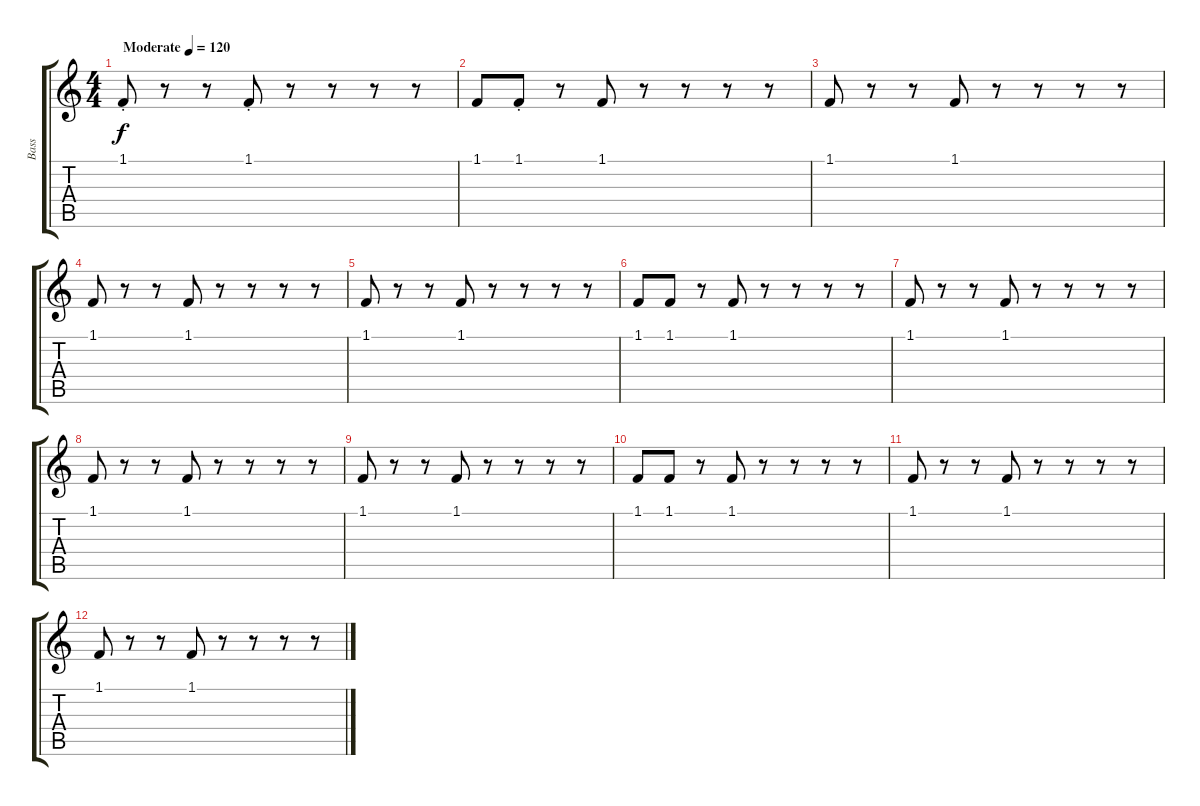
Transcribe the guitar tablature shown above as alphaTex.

\track ("Bass" "Bass") {instrument melodictom}
\staff {score tabs}
\tuning (E4 B3 G3 D3 A2 E2) {hide}
\ts (4 4)
\tempo (120 "Moderate")
\clef g2
\ks c
1.1{st}.8{dy f instrument melodictom} r.8 r.8 1.1{st}.8 r.8 r.8 r.8 r.8 |
1.1.8 1.1{st}.8 r.8 1.1.8 r.8 r.8 r.8 r.8 |
1.1.8 r.8 r.8 1.1.8 r.8 r.8 r.8 r.8 |
1.1.8 r.8 r.8 1.1.8 r.8 r.8 r.8 r.8 |
1.1.8 r.8 r.8 1.1.8 r.8 r.8 r.8 r.8 |
1.1.8 1.1.8 r.8 1.1.8 r.8 r.8 r.8 r.8 |
1.1.8 r.8 r.8 1.1.8 r.8 r.8 r.8 r.8 |
1.1.8 r.8 r.8 1.1.8 r.8 r.8 r.8 r.8 |
1.1.8 r.8 r.8 1.1.8 r.8 r.8 r.8 r.8 |
1.1.8 1.1.8 r.8 1.1.8 r.8 r.8 r.8 r.8 |
1.1.8 r.8 r.8 1.1.8 r.8 r.8 r.8 r.8 |
1.1.8 r.8 r.8 1.1.8 r.8 r.8 r.8 r.8
